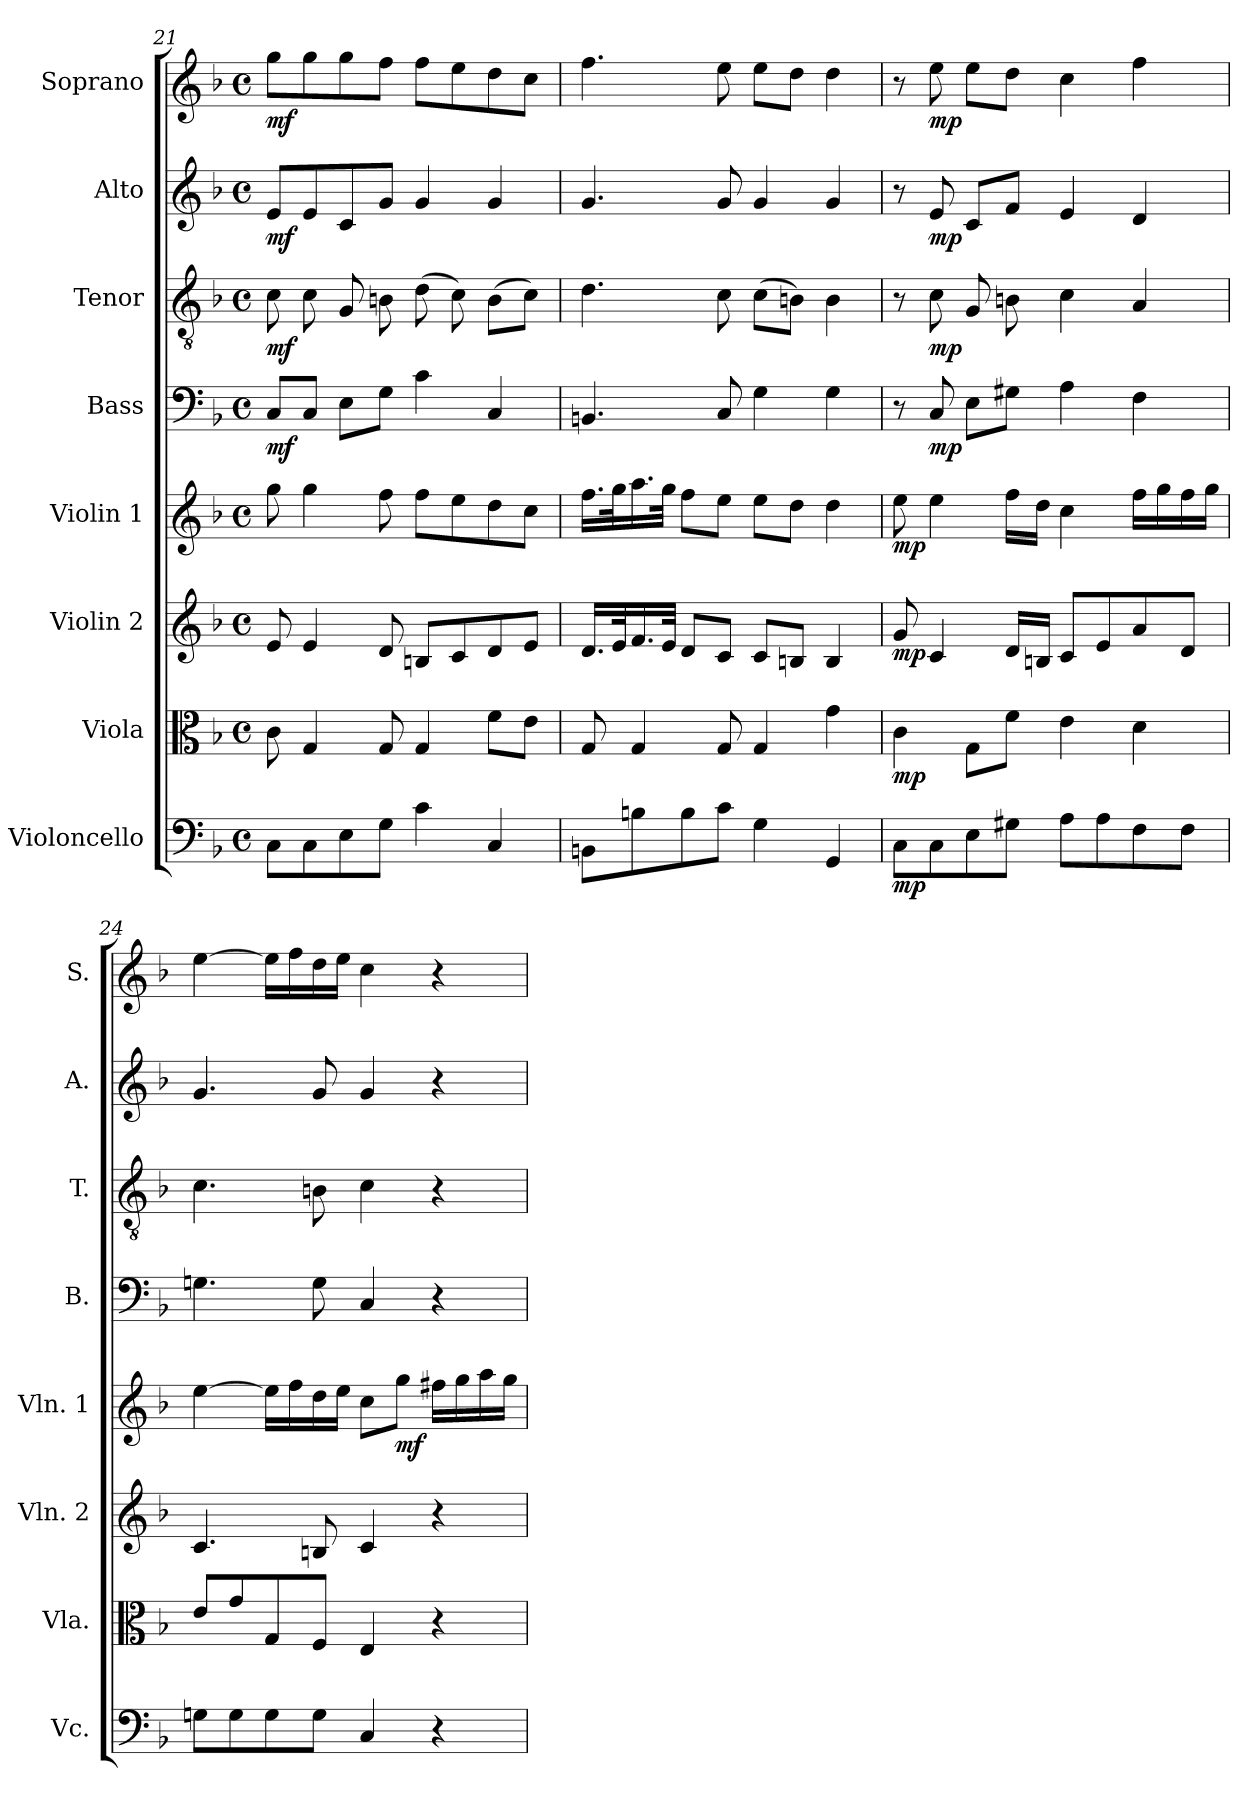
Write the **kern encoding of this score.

**kern	**dynam	**kern	**dynam	**kern	**dynam	**kern	**dynam	**kern	**dynam	**kern	**dynam	**kern	**dynam	**kern	**dynam
*part8	*part8	*part7	*part7	*part6	*part6	*part5	*part5	*part4	*part4	*part3	*part3	*part2	*part2	*part1	*part1
*staff8	*staff8	*staff7	*staff7	*staff6	*staff6	*staff5	*staff5	*staff4	*staff4	*staff3	*staff3	*staff2	*staff2	*staff1	*staff1
*I"Violoncello	*	*I"Viola	*	*I"Violin 2	*	*I"Violin 1	*	*I"Bass	*	*I"Tenor	*	*I"Alto	*	*I"Soprano	*
*I'Vc.	*	*I'Vla.	*	*I'Vln. 2	*	*I'Vln. 1	*	*I'B.	*	*I'T.	*	*I'A.	*	*I'S.	*
*clefF4	*	*clefC3	*	*clefG2	*	*clefG2	*	*clefF4	*	*clefGv2	*	*clefG2	*	*clefG2	*
*	*	*	*	*	*	*	*	*	*	*ITrd7c12	*	*	*	*	*
*k[b-]	*	*k[b-]	*	*k[b-]	*	*k[b-]	*	*k[b-]	*	*k[b-]	*	*k[b-]	*	*k[b-]	*
*F:	*	*F:	*	*F:	*	*F:	*	*F:	*	*F:	*	*F:	*	*F:	*
*M4/4	*	*M4/4	*	*M4/4	*	*M4/4	*	*M4/4	*	*M4/4	*	*M4/4	*	*M4/4	*
*met(c)	*	*met(c)	*	*met(c)	*	*met(c)	*	*met(c)	*	*met(c)	*	*met(c)	*	*met(c)	*
=21	=21	=21	=21	=21	=21	=21	=21	=21	=21	=21	=21	=21	=21	=21	=21
8Ci\L	.	8ci\	.	8ei/	.	8ggi\	.	8Ci/L	mf	8Ci\	mf	8ei/L	mf	8ggi\L	mf
8Ci\	.	4Gi/	.	4ei/	.	4ggi\	.	8Ci/J	.	8Ci\	.	8ei/	.	8ggi\	.
8Ei\	.	.	.	.	.	.	.	8Ei\L	.	8GGi/	.	8ci/	.	8ggi\	.
8Gi\J	.	8Gi/	.	8di/	.	8ffi\	.	8Gi\J	.	8BBni\	.	8gi/J	.	8ffi\J	.
4ci\	.	4Gi/	.	8Bni/L	.	8ffi\L	.	4ci\	.	(8Di\	.	4gi/	.	8ffi\L	.
.	.	.	.	8ci/	.	8eei\	.	.	.	8Ci\)	.	.	.	8eei\	.
4Ci/	.	8fi\L	.	8di/	.	8ddi\	.	4Ci/	.	(8BBi\L	.	4gi/	.	8ddi\	.
.	.	8ei\J	.	8ei/J	.	8cci\J	.	.	.	8Ci\J)	.	.	.	8cci\J	.
!!LO:PB:g=z
=22	=22	=22	=22	=22	=22	=22	=22	=22	=22	=22	=22	=22	=22	=22	=22
8BBni\L	.	8Gi/	.	16.di/LL	.	16.ffi\LL	.	4.BBni/	.	4.Di\	.	4.gi/	.	4.ffi\	.
.	.	.	.	32ei/k	.	32ggi\k	.	.	.	.	.	.	.	.	.
8Bni\	.	4Gi/	.	16.fi/	.	16.aai\	.	.	.	.	.	.	.	.	.
.	.	.	.	32ei/JJk	.	32ggi\JJk	.	.	.	.	.	.	.	.	.
8Bi\	.	.	.	8di/L	.	8ffi\L	.	.	.	.	.	.	.	.	.
8ci\J	.	8Gi/	.	8ci/J	.	8eei\J	.	8Ci/	.	8Ci\	.	8gi/	.	8eei\	.
4Gi\	.	4Gi/	.	8ci/L	.	8eei\L	.	4Gi\	.	(8Ci\L	.	4gi/	.	8eei\L	.
.	.	.	.	8Bni/J	.	8ddi\J	.	.	.	8BBni\J)	.	.	.	8ddi\J	.
4GGi/	.	4gi\	.	4Bi/	.	4ddi\	.	4Gi\	.	4BBi\	.	4gi/	.	4ddi\	.
=23	=23	=23	=23	=23	=23	=23	=23	=23	=23	=23	=23	=23	=23	=23	=23
8Ci\L	mp	4ci\	mp	8gi/	mp	8eei\	mp	8r	.	8r	.	8r	.	8r	.
8Ci\	.	.	.	4ci/	.	4eei\	.	8Ci/	mp	8Ci\	mp	8ei/	mp	8eei\	mp
8Ei\	.	8Gi\L	.	.	.	.	.	8Ei\L	.	8GGi/	.	8ci/L	.	8eei\L	.
8G#Xi\J	.	8fi\J	.	16di/LL	.	16ffi\LL	.	8G#Xi\J	.	8BBni\	.	8fi/J	.	8ddi\J	.
.	.	.	.	16Bni/JJ	.	16ddi\JJ	.	.	.	.	.	.	.	.	.
8Ai\L	.	4ei\	.	8ci/L	.	4cci\	.	4Ai\	.	4Ci\	.	4ei/	.	4cci\	.
8Ai\	.	.	.	8ei/	.	.	.	.	.	.	.	.	.	.	.
8Fi\	.	4di\	.	8ai/	.	16ffi\LL	.	4Fi\	.	4AAi/	.	4di/	.	4ffi\	.
.	.	.	.	.	.	16ggi\	.	.	.	.	.	.	.	.	.
8Fi\J	.	.	.	8di/J	.	16ffi\	.	.	.	.	.	.	.	.	.
.	.	.	.	.	.	16ggi\JJ	.	.	.	.	.	.	.	.	.
=24	=24	=24	=24	=24	=24	=24	=24	=24	=24	=24	=24	=24	=24	=24	=24
8Gni\L	.	8ei/L	.	4.ci/	.	[>4eei\	.	4.Gni\	.	4.Ci\	.	4.gi/	.	[>4eei\	.
8Gi\	.	8gi/	.	.	.	.	.	.	.	.	.	.	.	.	.
8Gi\	.	8Gi/	.	.	.	16eei\LL]	.	.	.	.	.	.	.	16eei\LL]	.
.	.	.	.	.	.	16ffi\	.	.	.	.	.	.	.	16ffi\	.
8Gi\J	.	8Fi/J	.	8Bni/	.	16ddi\	.	8Gi\	.	8BBni\	.	8gi/	.	16ddi\	.
.	.	.	.	.	.	16eei\JJ	.	.	.	.	.	.	.	16eei\JJ	.
4Ci/	.	4Ei/	.	4ci/	.	8cci\L	.	4Ci/	.	4Ci\	.	4gi/	.	4cci\	.
.	.	.	.	.	.	8ggi\J	mf	.	.	.	.	.	.	.	.
4r	.	4r	.	4r	.	16ff#Xi\LL	.	4r	.	4r	.	4r	.	4r	.
.	.	.	.	.	.	16ggi\	.	.	.	.	.	.	.	.	.
.	.	.	.	.	.	16aai\	.	.	.	.	.	.	.	.	.
.	.	.	.	.	.	16ggi\JJ	.	.	.	.	.	.	.	.	.
=	=	=	=	=	=	=	=	=	=	=	=	=	=	=	=
*-	*-	*-	*-	*-	*-	*-	*-	*-	*-	*-	*-	*-	*-	*-	*-
